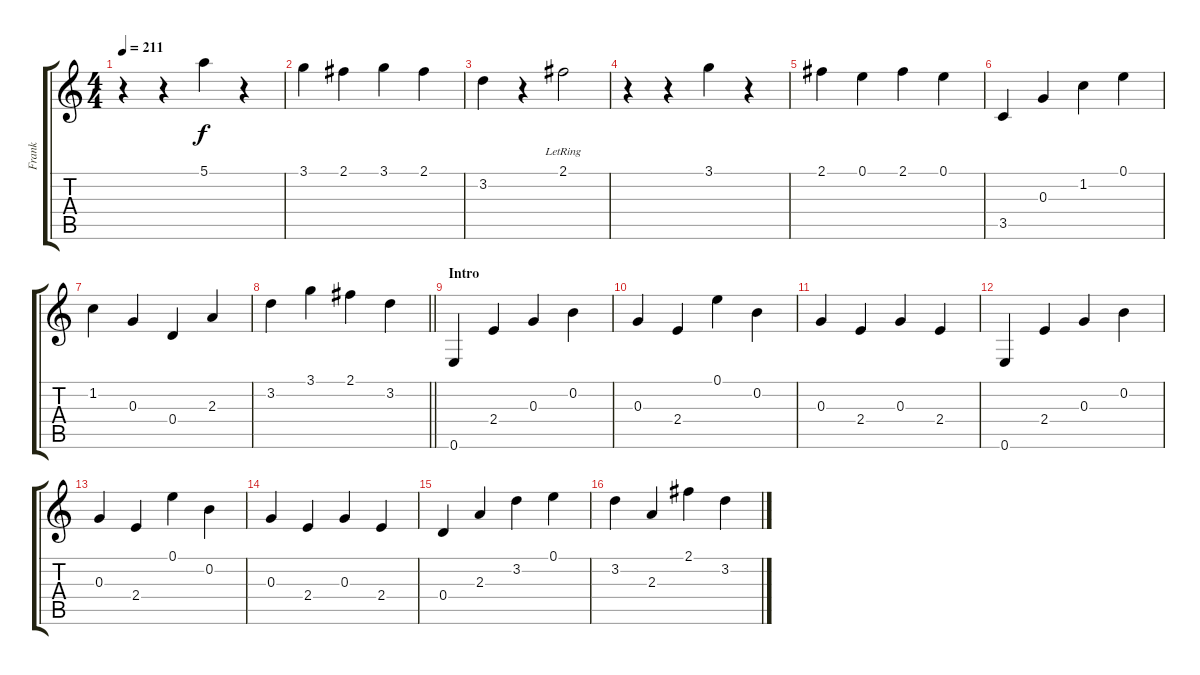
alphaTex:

\track ("Frank" "Frank") {instrument acousticguitarsteel}
\staff {score tabs}
\tuning (E4 B3 G3 D3 A2 E2) {hide}
\ts (4 4)
\tempo 211
\clef g2
\ks c
r.4{dy f} r.4 5.1.4 r.4 |
3.1.4 2.1.4 3.1.4 2.1.4 |
3.2.4 r.4 2.1{lr}.2 |
r.4 r.4 3.1.4 r.4 |
2.1.4 0.1.4 2.1.4 0.1.4 |
3.5.4 0.3.4 1.2.4 0.1.4 |
1.2.4 0.3.4 0.4.4 2.3.4 |
\barLineRight lightlight
3.2.4 3.1.4 2.1.4 3.2.4 |
\section ("" "Intro")
0.6.4 2.4.4 0.3.4 0.2.4 |
0.3.4 2.4.4 0.1.4 0.2.4 |
0.3.4 2.4.4 0.3.4 2.4.4 |
0.6.4 2.4.4 0.3.4 0.2.4 |
0.3.4 2.4.4 0.1.4 0.2.4 |
0.3.4 2.4.4 0.3.4 2.4.4 |
0.4.4 2.3.4 3.2.4 0.1.4 |
3.2.4 2.3.4 2.1.4 3.2.4
